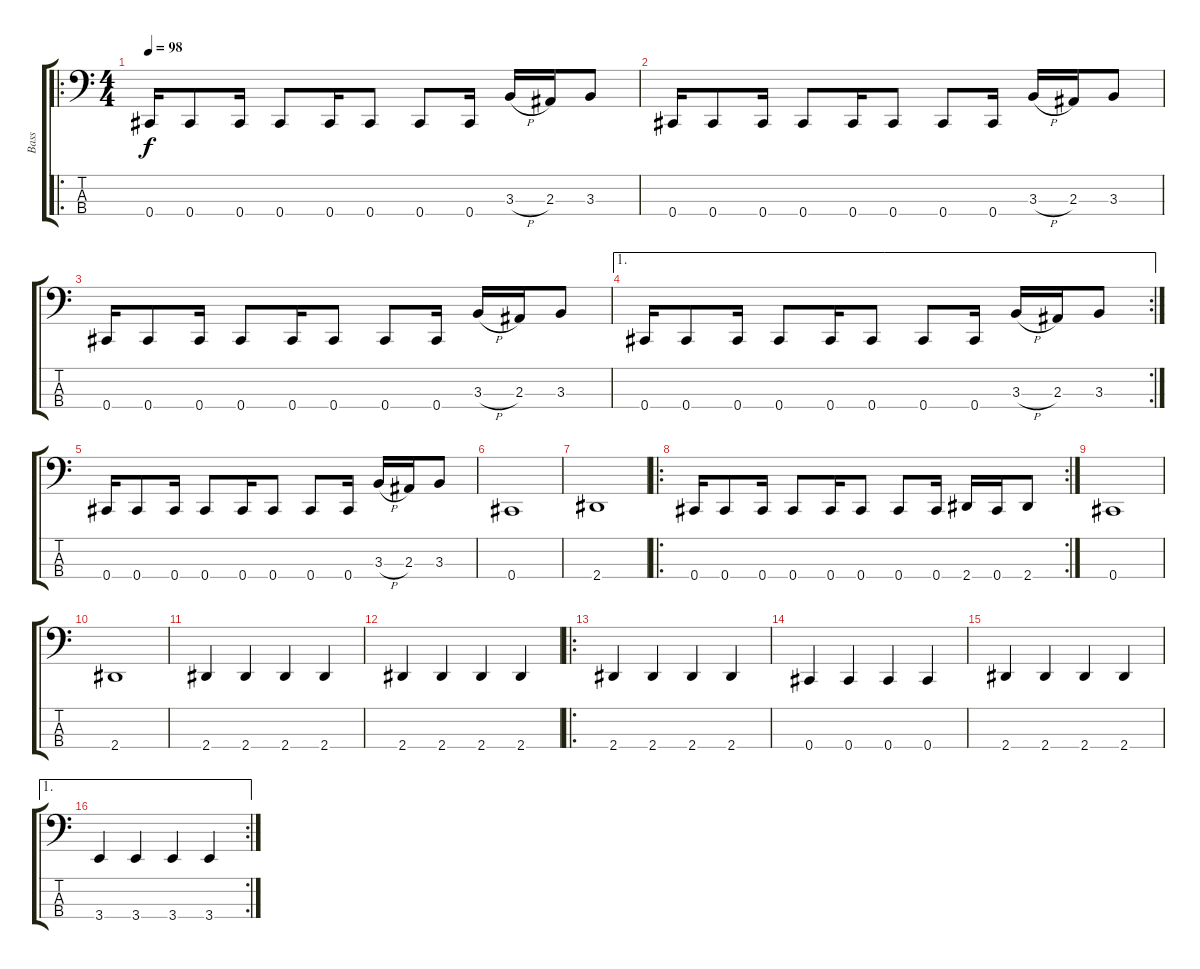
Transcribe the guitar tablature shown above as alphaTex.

\track ("Bass" "Bass") {instrument electricbassfinger}
\staff {score tabs}
\tuning (Gb2 Db2 Ab1 Db1) {hide}
\ro
\ts (4 4)
\tempo 98
\clef f4
\ks c
0.4.16{dy f} 0.4.8 0.4.16 0.4.8 0.4.16 0.4.8 0.4.8 0.4.16 3.3{h}.16 2.3.16 3.3.8 |
0.4.16 0.4.8 0.4.16 0.4.8 0.4.16 0.4.8 0.4.8 0.4.16 3.3{h}.16 2.3.16 3.3.8 |
0.4.16 0.4.8 0.4.16 0.4.8 0.4.16 0.4.8 0.4.8 0.4.16 3.3{h}.16 2.3.16 3.3.8 |
\ae 1
\rc 2
0.4.16 0.4.8 0.4.16 0.4.8 0.4.16 0.4.8 0.4.8 0.4.16 3.3{h}.16 2.3.16 3.3.8 |
0.4.16 0.4.8 0.4.16 0.4.8 0.4.16 0.4.8 0.4.8 0.4.16 3.3{h}.16 2.3.16 3.3.8 |
0.4.1 |
2.4.1 |
\ro
\rc 2
0.4.16 0.4.8 0.4.16 0.4.8 0.4.16 0.4.8 0.4.8 0.4.16 2.4.16 0.4.16 2.4.8 |
0.4.1 |
2.4.1 |
2.4.4 2.4.4 2.4.4 2.4.4 |
2.4.4 2.4.4 2.4.4 2.4.4 |
\ro
2.4.4 2.4.4 2.4.4 2.4.4 |
0.4.4 0.4.4 0.4.4 0.4.4 |
2.4.4 2.4.4 2.4.4 2.4.4 |
\ae 1
\rc 2
3.4.4 3.4.4 3.4.4 3.4.4
